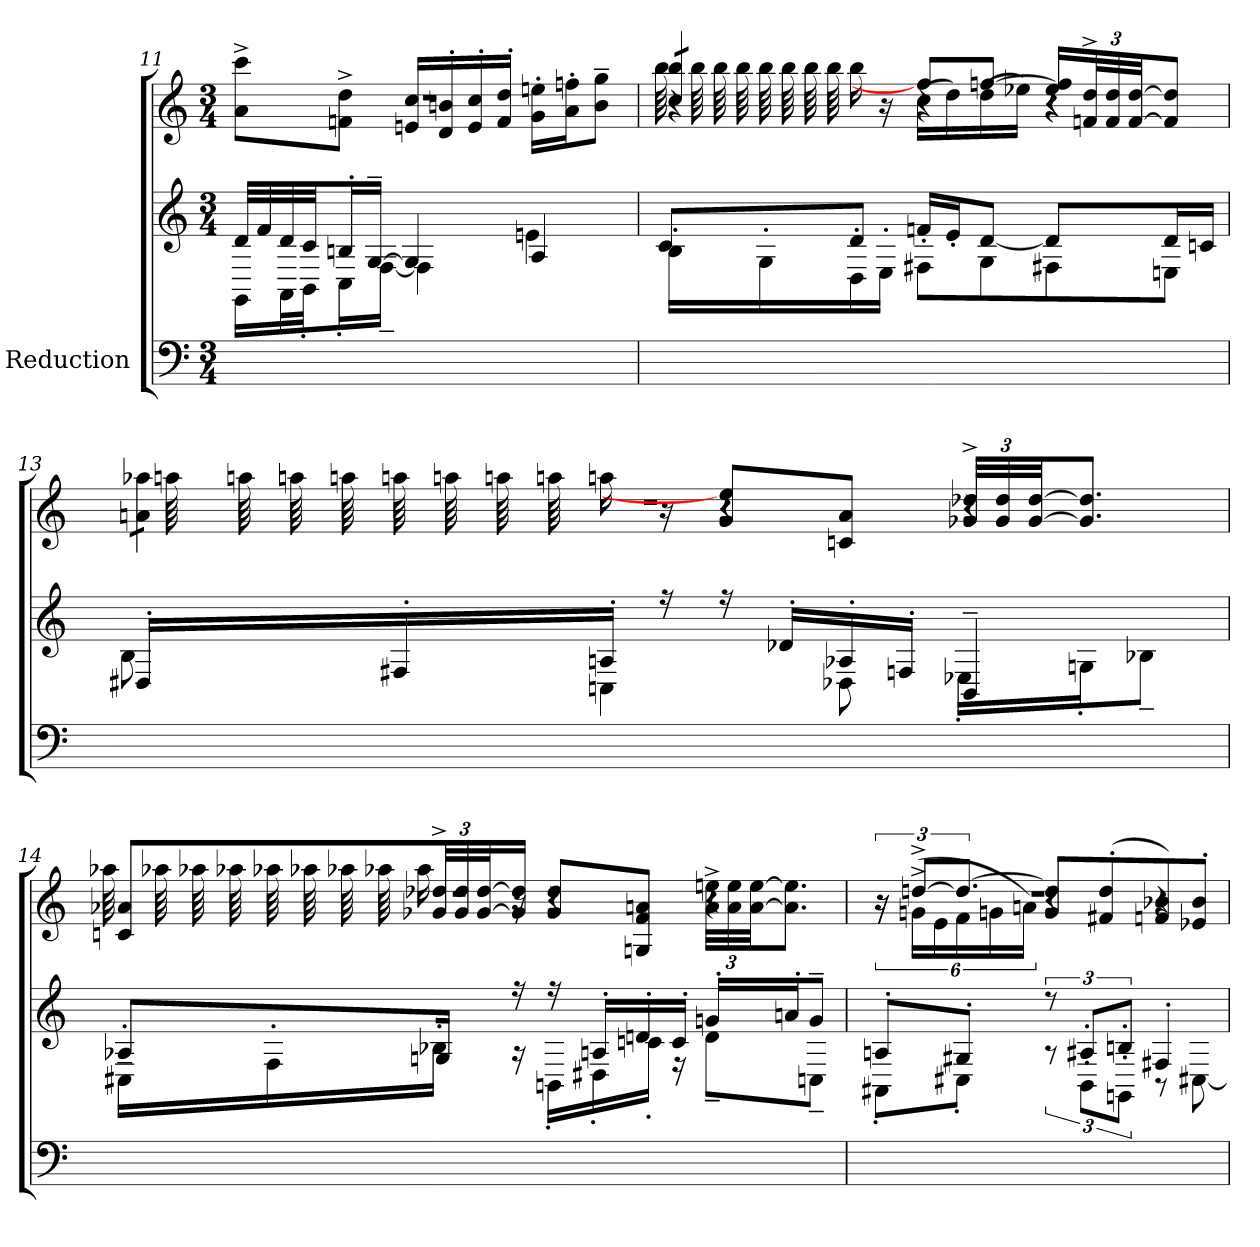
**kern	**kern	**kern
*part1	*part1	*part1
*staff3	*staff2	*staff1
*I"Reduction	*	*
*clefF4	*clefG2	*clefG2
*k[]	*k[]	*k[]
*M3/4	*M3/4	*M3/4
=11	=11	=11
*	*^	*^
*	*	*	*	*^
!	!	!	!	!LO:N:vis=1	!LO:N:vis=1
2.ryy	32d/LLL	16GG\LL	8ccc\^> 8a\^>L	2.r	2.r
.	32f/	.	.	.	.
.	32d/	32AA\L	.	.	.
.	32c/JJ	32BB'<\JJ	.	.	.
.	16Bn'>/L	16C'<\L	8dd\^> 8fn\^>J	.	.
.	[16G~>/JJ	[16F~<\JJ	.	.	.
.	4G/]	4F\]	16cc/ 16en/LL	.	.
.	.	.	16bn/'< 16d/'<	.	.
.	.	.	16cc/'< 16e/'<	.	.
.	.	.	16dd/'< 16f/'<JJ	.	.
.	4A/	4en\	16een\'> 16g\'>LL	.	.
.	.	.	16ffn\'> 16a\'>J	.	.
.	.	.	8gg\~> 8b\~>J	.	.
=12	=12	=12	=12	=12	=12
*	*	*	*tremolo	*	*
2.ryy	16B'<\LL	8c/L	8bb/ 8cc/L	64bb\LLLL	4r
.	.	.	.	64bb\	.
.	.	.	.	64bb\	.
.	.	.	.	64bb\	.
.	16G'<\	.	.	64bb\	.
.	.	.	.	64bb\	.
.	.	.	.	64bb\	.
.	.	.	.	64bb\	.
*	*	*	*Xtremolo	*	*
.	16D'<\	8d/J	[8ff#X/ 8cc#X/J	16bb\Jk	.
.	16E'<\JJ	.	.	16r	.
.	8F#X\L	16fn'>/LL	8ff#/L]	4r	(16cc#\LL
.	.	16e'>/J	.	.	16dd\)
.	8G\	[8d/J	[8ffn/J	.	(16dd\
.	.	.	.	.	16ee-X\JJ)
.	8F#X\	8d/L]	16ff/] 16ee-/KL	4r	4r
.	.	.	48dd/^> 48fn/^>LL	.	.
.	.	.	48dd/ 48f/	.	.
.	.	.	[48dd/ [48f/JJ	.	.
.	8En\J	16d/L	8dd/] 8f/]J	.	.
.	.	16cn/JJ	.	.	.
=13	=13	=13	=13	=13	=13
!	!	!	!	!	!LO:N:vis=1
*	*	*	*tremolo	*	*
2.ryy	16D#X'>/LL	8B\	8aa-X\ 8an\L	64aan\LLLL	2.r
.	.	.	.	64aan\	.
.	.	.	.	64aan\	.
.	.	.	.	64aan\	.
.	16F#X'>/	.	.	64aan\	.
.	.	.	.	64aan\	.
.	.	.	.	64aan\	.
.	.	.	.	64aan\	.
*	*	*	*Xtremolo	*	*
.	16An'>/JJ	4Cn\	[8ee-X\ 8a-X\J	16aan\Jk	.
.	16r	.	.	16r	.
.	16r	.	8ee-/] 8g/L	4r	.
.	16d-X'>/LL	.	.	.	.
.	16A-X'>/	8D-X\	8a-/ 8cn/J	.	.
.	16Fn'>/JJ	.	.	.	.
.	4BB~>/	16E-X'<\LL	48dd-X/^< 48g-X/^<LLL	4r	.
.	.	.	48dd-/ 48g-/	.	.
.	.	.	[48dd-/ [48g-/JJ	.	.
.	.	16Gn'<\J	8.dd-/] 8.g-/]J	.	.
.	.	8B-X~<\J	.	.	.
=14	=14	=14	=14	=14	=14
!	!	!	!	!	!LO:N:vis=1
*	*	*	*tremolo	*	*
2.ryy	16C#X'<\LL	8A-X~>/L	8a-X/ 8cn/L	64aa-X\LLLL	2.r
.	.	.	.	64aa-X\	.
.	.	.	.	64aa-X\	.
.	.	.	.	64aa-X\	.
.	16F'<\	.	.	64aa-X\	.
.	.	.	.	64aa-X\	.
.	.	.	.	64aa-X\	.
.	.	.	.	64aa-X\	.
*	*	*	*Xtremolo	*	*
.	16B-X'<\JJ	16Gn/Jk	48dd-X/^< 48g-X/^<LL	16aa-\Jk	.
.	.	.	48dd-/ 48g-/	.	.
.	.	.	[48dd-/ [48g-/JJ	.	.
.	16r	16r	16dd-/] 16g-/]Jk	16r	.
.	16r	16BBn'<\LL	8dd-/ 8g-/L	4r	.
.	16An'>/LL	16D#X'<\	.	.	.
.	16dn'>/	16cn'<\JJ	8an/ 8f/ 8Gn/J	.	.
.	16c'>/JJ	16r	.	.	.
.	16gn'>/LL	8d~<\L	48een\^> 48a\^>LLL	4r	.
.	.	.	48ee\ 48a\	.	.
.	.	.	[48ee\ [48a\JJ	.	.
.	16an'>/J	.	8.ee\] 8.a\]J	.	.
.	8g~>/J	8Cn~<\J	.	.	.
=15	=15	=15	=15	=15	=15
!	!	!	!	!LO:N:vis=1	!
2.ryy	8An'>/L	8AA#X'<\L	24r	2.r	24r
.	.	.	[12ddn^>/L	.	(24gn^<\LL
.	.	.	.	.	24e\
.	8G#X'>/J	8C#X'<\J	12.dd/J_	.	24f\
.	.	.	.	.	24gn\
.	.	.	.	.	24an\JJ)
.	12r	12r	8dd/] 8g/L	.	4r
.	12BB'<\L	12A#X'>/L	.	.	.
.	.	.	(8dd/'> 8f#X/'>	.	.
.	12GGn'<\J	12Bn'>/J	.	.	.
.	4F#X'>/	8r	8b-X/ 8fn/)	.	4r
.	.	[8C#X\	8b-/'> 8e-X/'>J	.	.
*	*v	*v	*	*	*
*	*	*v	*v	*v
=	=	=
*-	*-	*-
